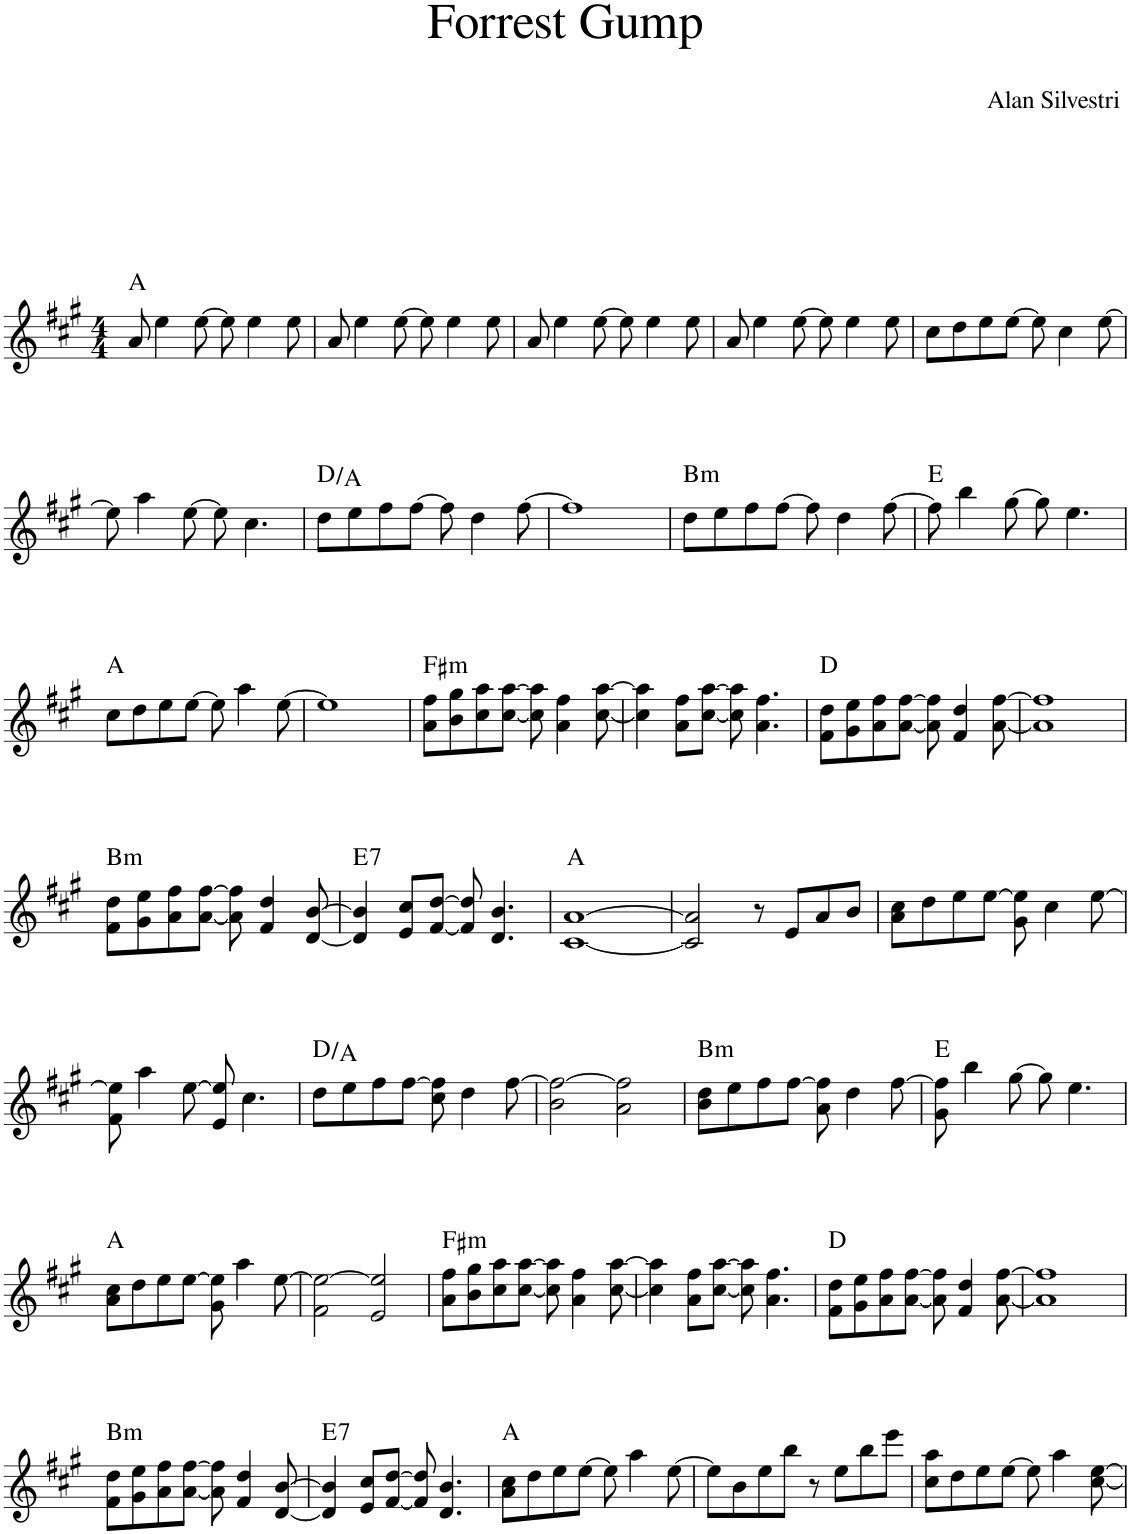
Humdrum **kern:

**kern	**harte
*part1	*part1
*staff1	*
*I"Piano	*
*I'Pno.	*
*clefG2	*
*k[f#c#g#]	*
*M4/4	*
=1	=1
8a/	A:maj
4ee\	.
[8ee\	.
8ee\]	.
4ee\	.
8ee\	.
=2	=2
8a/	.
4ee\	.
[8ee\	.
8ee\]	.
4ee\	.
8ee\	.
=3	=3
8a/	.
4ee\	.
[8ee\	.
8ee\]	.
4ee\	.
8ee\	.
=4	=4
8a/	.
4ee\	.
[8ee\	.
8ee\]	.
4ee\	.
8ee\	.
=5	=5
8cc#\L	.
8dd\	.
8ee\	.
[8ee\J	.
8ee\]	.
4cc#\	.
[8ee\	.
!!LO:LB:g=z
=6	=6
8ee\]	.
4aa\	.
[8ee\	.
8ee\]	.
4.cc#\	.
=7	=7
8dd\L	D:maj/5
8ee\	.
8ff#\	.
[8ff#\J	.
8ff#\]	.
4dd\	.
[8ff#\	.
=8	=8
1ff#]	.
=9	=9
!	!LO:H:kt=m
8dd\L	B:min
8ee\	.
8ff#\	.
[8ff#\J	.
8ff#\]	.
4dd\	.
[8ff#\	.
=10	=10
8ff#\]	E:maj
4bb\	.
[8gg#\	.
8gg#\]	.
4.ee\	.
!!LO:LB:g=z
=11	=11
8cc#\L	A:maj
8dd\	.
8ee\	.
[8ee\J	.
8ee\]	.
4aa\	.
[8ee\	.
=12	=12
1ee]	.
=13	=13
!	!LO:H:kt=m
8a\ 8ff#\L	F#:min
8b\ 8gg#\	.
8cc#\ 8aa\	.
[8cc#\ [8aa\J	.
8cc#\] 8aa\]	.
4a\ 4ff#\	.
[8cc#\ [8aa\	.
=14	=14
4cc#\] 4aa\]	.
8a\ 8ff#\L	.
[8cc#\ [8aa\J	.
8cc#\] 8aa\]	.
4.a\ 4.ff#\	.
=15	=15
8f#\ 8dd\L	D:maj
8g#\ 8ee\	.
8a\ 8ff#\	.
[8a\ [8ff#\J	.
8a\] 8ff#\]	.
4f#/ 4dd/	.
[8a\ [8ff#\	.
=16	=16
1a] 1ff#]	.
!!LO:LB:g=z
=17	=17
!	!LO:H:kt=m
8f#\ 8dd\L	B:min
8g#\ 8ee\	.
8a\ 8ff#\	.
[8a\ [8ff#\J	.
8a\] 8ff#\]	.
4f#/ 4dd/	.
[8d/ [8b/	.
=18	=18
!	!LO:H:kt=7
4d/] 4b/]	E:7
8e/ 8cc#/L	.
[8f#/ [8dd/J	.
8f#/] 8dd/]	.
4.d/ 4.b/	.
=19	=19
[1c# [1a	A:maj
=20	=20
2c#/] 2a/]	.
8r	.
8e/L	.
8a/	.
8b/J	.
=21	=21
8a\ 8cc#\L	.
8dd\	.
8ee\	.
[8ee\J	.
8g#\ 8ee\]	.
4cc#\	.
[8ee\	.
!!LO:LB:g=z
=22	=22
8f#\ 8ee\]	.
4aa\	.
[8ee\	.
8e/ 8ee/]	.
4.cc#\	.
=23	=23
8dd\L	D:maj/5
8ee\	.
8ff#\	.
[8ff#\J	.
8cc#\ 8ff#\]	.
4dd\	.
[8ff#\	.
=24	=24
2b\ 2ff#\_	.
2a\ 2ff#\]	.
=25	=25
!	!LO:H:kt=m
8b\ 8dd\L	B:min
8ee\	.
8ff#\	.
[8ff#\J	.
8a\ 8ff#\]	.
4dd\	.
[8ff#\	.
=26	=26
8g#\ 8ff#\]	E:maj
4bb\	.
[8gg#\	.
8gg#\]	.
4.ee\	.
!!LO:LB:g=z
=27	=27
8a\ 8cc#\L	A:maj
8dd\	.
8ee\	.
[8ee\J	.
8g#\ 8ee\]	.
4aa\	.
[8ee\	.
=28	=28
2f#\ 2ee\_	.
2e/ 2ee/]	.
=29	=29
!	!LO:H:kt=m
8a\ 8ff#\L	F#:min
8b\ 8gg#\	.
8cc#\ 8aa\	.
[8cc#\ [8aa\J	.
8cc#\] 8aa\]	.
4a\ 4ff#\	.
[8cc#\ [8aa\	.
=30	=30
4cc#\] 4aa\]	.
8a\ 8ff#\L	.
[8cc#\ [8aa\J	.
8cc#\] 8aa\]	.
4.a\ 4.ff#\	.
=31	=31
8f#\ 8dd\L	D:maj
8g#\ 8ee\	.
8a\ 8ff#\	.
[8a\ [8ff#\J	.
8a\] 8ff#\]	.
4f#/ 4dd/	.
[8a\ [8ff#\	.
=32	=32
1a] 1ff#]	.
!!LO:LB:g=z
=33	=33
!	!LO:H:kt=m
8f#\ 8dd\L	B:min
8g#\ 8ee\	.
8a\ 8ff#\	.
[8a\ [8ff#\J	.
8a\] 8ff#\]	.
4f#/ 4dd/	.
[8d/ [8b/	.
=34	=34
!	!LO:H:kt=7
4d/] 4b/]	E:7
8e/ 8cc#/L	.
[8f#/ [8dd/J	.
8f#/] 8dd/]	.
4.d/ 4.b/	.
=35	=35
8a\ 8cc#\L	A:maj
8dd\	.
8ee\	.
[8ee\J	.
8ee\]	.
4aa\	.
[8ee\	.
=36	=36
8ee\L]	.
8b\	.
8ee\	.
8bb\J	.
8r	.
8ee\L	.
8bb\	.
8eee\J	.
=37	=37
8cc#\ 8aa\L	.
8dd\	.
8ee\	.
[8ee\J	.
8ee\]	.
4aa\	.
[8cc#\ [8ee\	.
=	=
*-	*-
